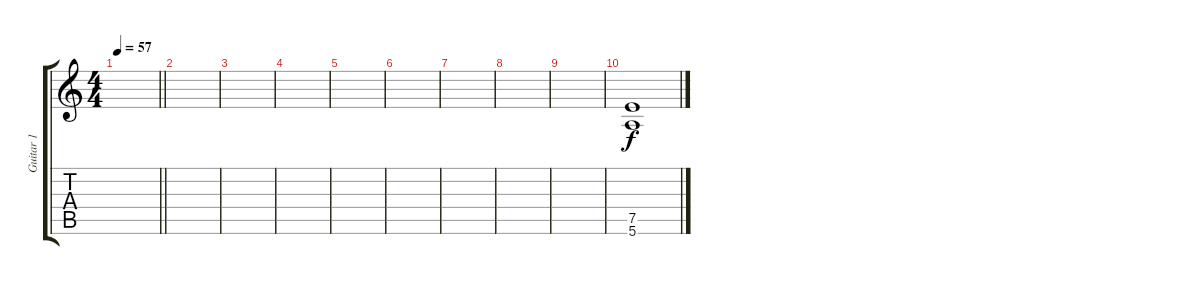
\track ("Guitar 1" "Guitar 1") {instrument overdrivenguitar}
\staff {score tabs}
\tuning (E4 B3 G3 D3 A2 E2) {hide}
\ts (4 4)
\tempo 57
\clef g2
\barLineRight lightlight
\ks c
|
|
|
|
|
|
|
|
|
(7.5 5.6).1
